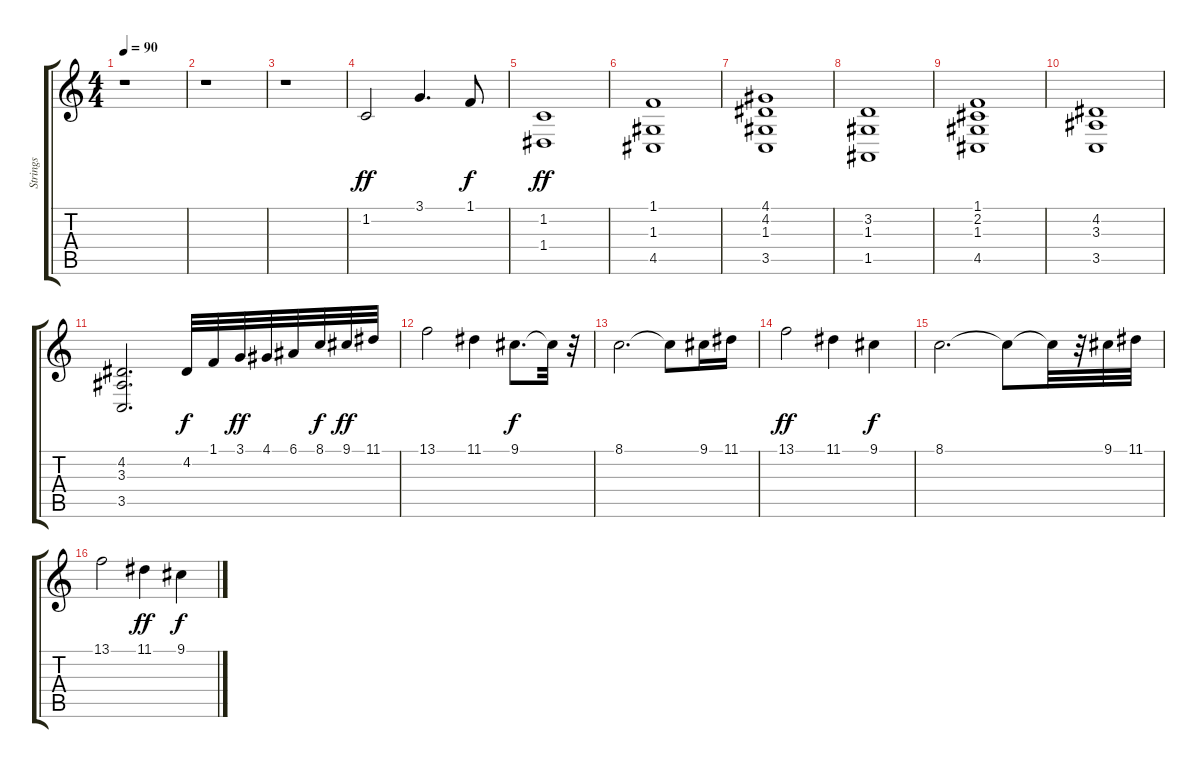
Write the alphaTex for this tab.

\track ("Strings             " "Strings   ") {instrument stringensemble1}
\staff {score tabs}
\tuning (E4 B3 G3 D3 A2 E2) {hide}
\ts (4 4)
\tempo 90
\clef g2
\ks c
r.1{dy f} |
r.1 |
r.1 |
1.2.2{dy ff} 3.1.4{d} 1.1.8{dy f} |
(1.2 1.4).1{dy ff} |
(1.1 1.3 4.5).1 |
(4.1 4.2 1.3 3.5).1 |
(3.2 1.3 1.5).1 |
(1.1 2.2 1.3 4.5).1 |
(4.2 3.3 3.5).1 |
(4.2 3.3 3.5).2{d} 4.2.32{dy f} 1.1.32 3.1.32{dy ff} 4.1.32 6.1.32 8.1.32{dy f} 9.1.32{dy ff} 11.1.32 |
13.1.2 11.1.4 9.1.8{d dy f} 9.1{t}.32 r.32 |
8.1.2{d} 8.1{t}.8 9.1.16 11.1.16 |
13.1.2{dy ff} 11.1.4 9.1.4{dy f} |
8.1.2{d} 8.1{t}.8 8.1{t}.32 r.32 9.1.32 11.1.32 |
13.1.2 11.1.4{dy ff} 9.1.4{dy f}
